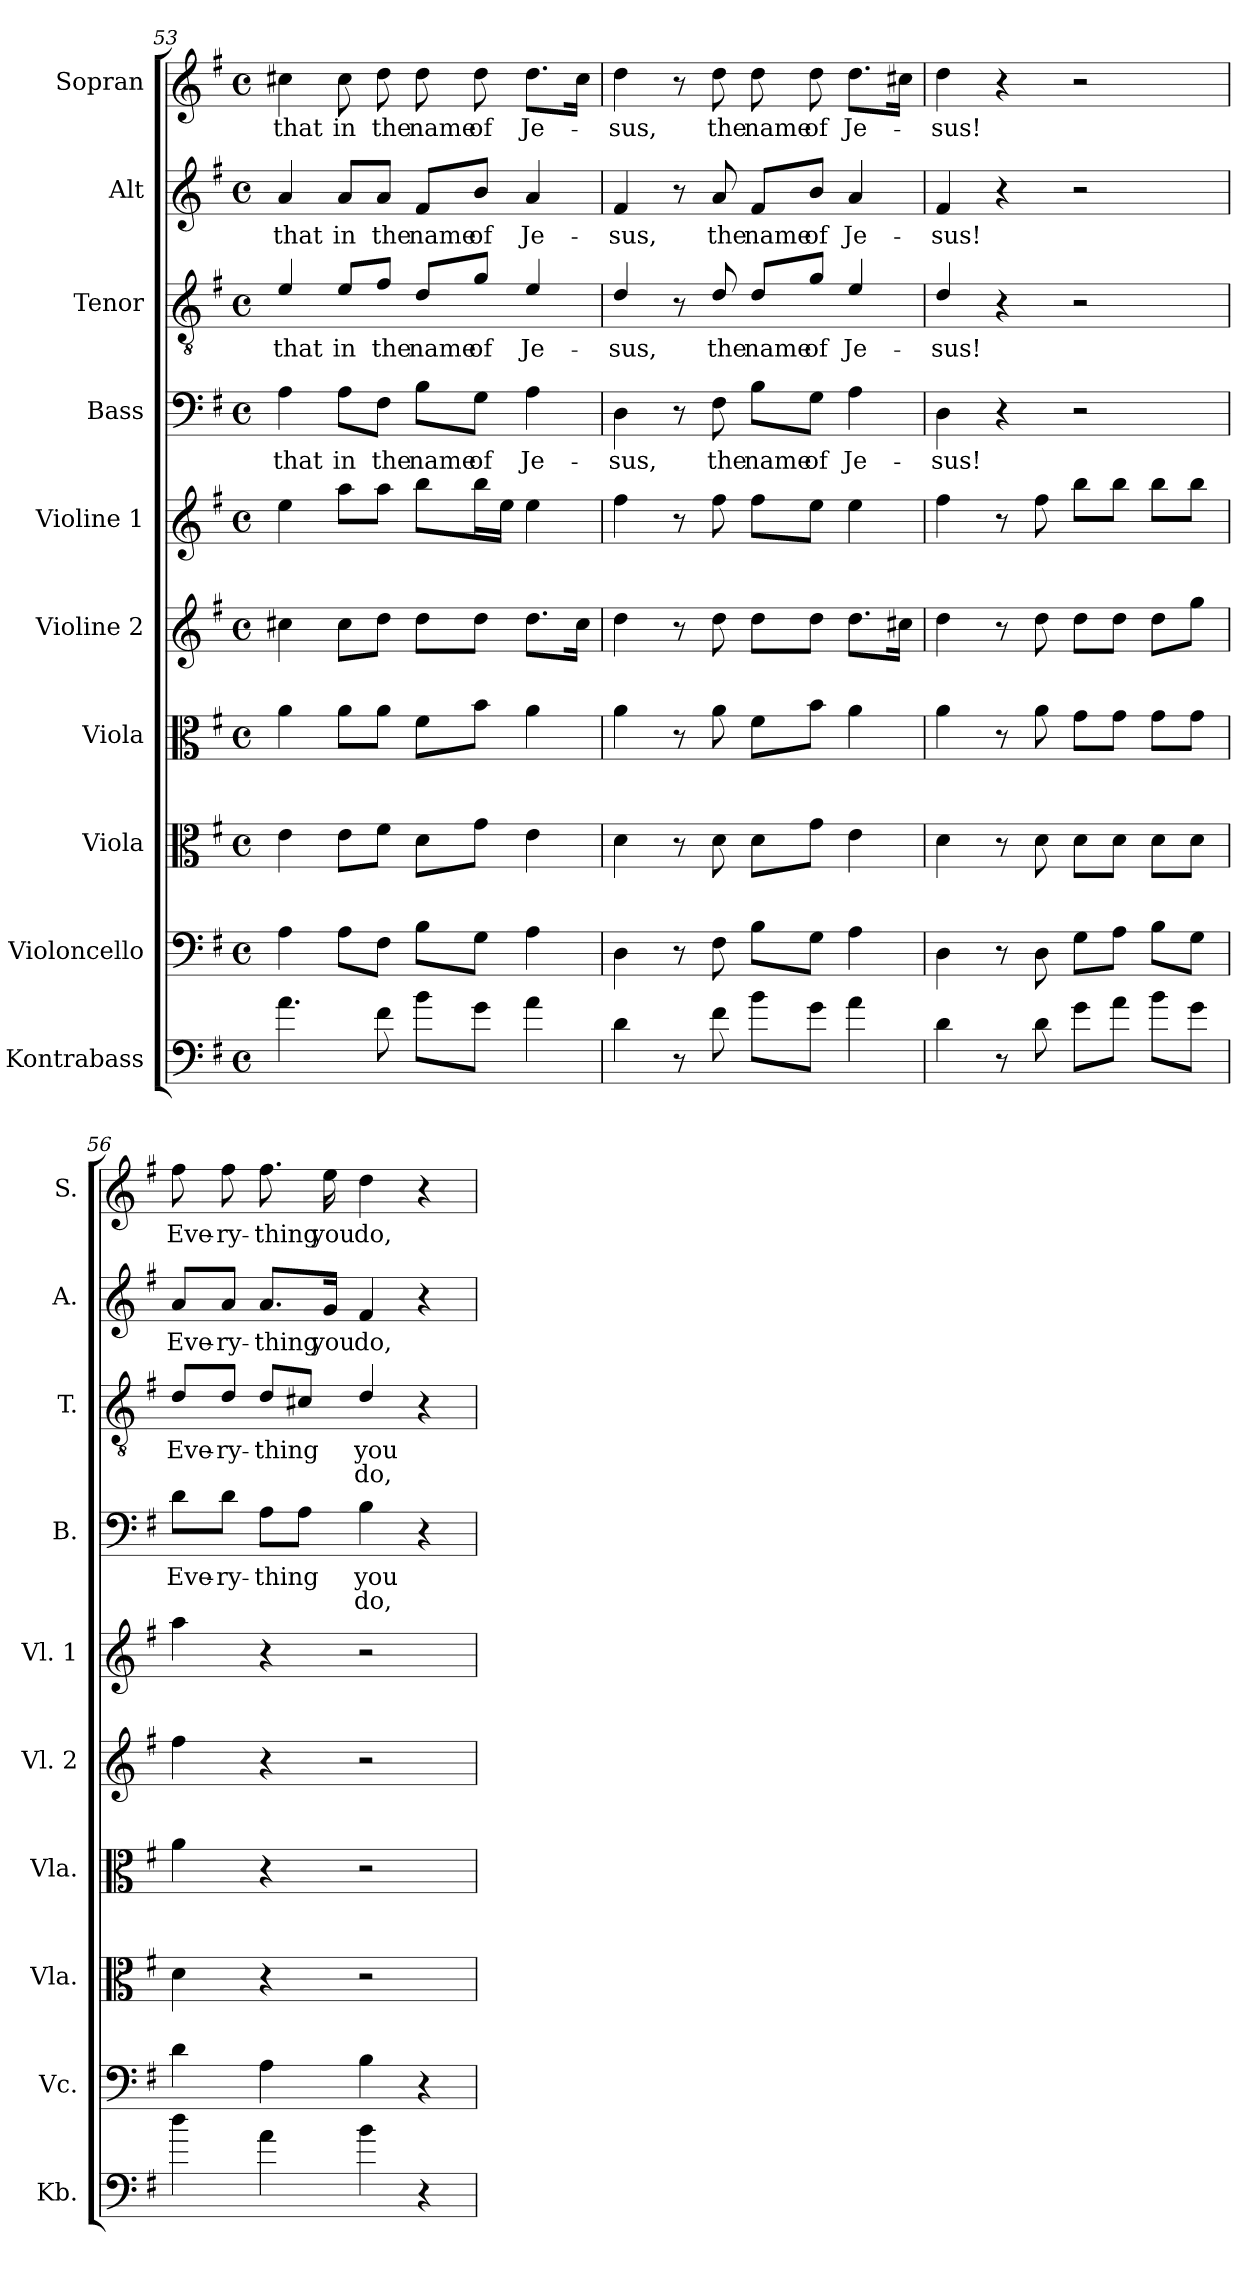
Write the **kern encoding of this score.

**kern	**kern	**kern	**kern	**kern	**kern	**kern	**text	**text	**kern	**text	**text	**kern	**text	**kern	**text
*part10	*part9	*part8	*part7	*part6	*part5	*part4	*part4	*part4	*part3	*part3	*part3	*part2	*part2	*part1	*part1
*staff10	*staff9	*staff8	*staff7	*staff6	*staff5	*staff4	*staff4	*staff4	*staff3	*staff3	*staff3	*staff2	*staff2	*staff1	*staff1
*I"Kontrabass	*I"Violoncello	*I"Viola	*I"Viola	*I"Violine 2	*I"Violine 1	*I"Bass	*	*	*I"Tenor	*	*	*I"Alt	*	*I"Sopran	*
*I'Kb.	*I'Vc.	*I'Vla.	*I'Vla.	*I'Vl. 2	*I'Vl. 1	*I'B.	*	*	*I'T.	*	*	*I'A.	*	*I'S.	*
*clefF4	*clefF4	*clefC3	*clefC3	*clefG2	*clefG2	*clefF4	*	*	*clefGv2	*	*	*clefG2	*	*clefG2	*
*ITrd7c12	*	*	*	*	*	*	*	*	*ITrd7c12	*	*	*	*	*	*
*k[f#]	*k[f#]	*k[f#]	*k[f#]	*k[f#]	*k[f#]	*k[f#]	*	*	*k[f#]	*	*	*k[f#]	*	*k[f#]	*
*G:	*G:	*G:	*G:	*G:	*G:	*G:	*	*	*G:	*	*	*G:	*	*G:	*
*M4/4	*M4/4	*M4/4	*M4/4	*M4/4	*M4/4	*M4/4	*	*	*M4/4	*	*	*M4/4	*	*M4/4	*
*met(c)	*met(c)	*met(c)	*met(c)	*met(c)	*met(c)	*met(c)	*	*	*met(c)	*	*	*met(c)	*	*met(c)	*
=53	=53	=53	=53	=53	=53	=53	=53	=53	=53	=53	=53	=53	=53	=53	=53
!	!	!	!	!	!	!	!LO:LY:b:color=#000000	!	!	!	!	!	!	!	!
!	!	!	!	!	!	!	!	!	!	!LO:LY:b:color=#000000	!	!	!	!	!
!	!	!	!	!	!	!	!	!	!	!	!	!	!LO:LY:b:color=#000000	!	!
!	!	!	!	!	!	!	!	!	!	!	!	!	!	!	!LO:LY:b:color=#000000
4.Ai\	4Ai\	4ei\	4ai\	4cc#Xi\	4eei\	4Ai\	that	.	4Ei/	that	.	4ai/	that	4cc#Xi\	that
!	!	!	!	!	!	!	!LO:LY:b:color=#000000	!	!	!	!	!	!	!	!
!	!	!	!	!	!	!	!	!	!	!LO:LY:b:color=#000000	!	!	!	!	!
!	!	!	!	!	!	!	!	!	!	!	!	!	!LO:LY:b:color=#000000	!	!
!	!	!	!	!	!	!	!	!	!	!	!	!	!	!	!LO:LY:b:color=#000000
.	8Ai\L	8ei\L	8ai\L	8cc#i\L	8aai\L	8Ai\L	in	.	8Ei/L	in	.	8ai/L	in	8cc#i\	in
!	!	!	!	!	!	!	!LO:LY:b:color=#000000	!	!	!	!	!	!	!	!
!	!	!	!	!	!	!	!	!	!	!LO:LY:b:color=#000000	!	!	!	!	!
!	!	!	!	!	!	!	!	!	!	!	!	!	!LO:LY:b:color=#000000	!	!
!	!	!	!	!	!	!	!	!	!	!	!	!	!	!	!LO:LY:b:color=#000000
8F#i\	8F#i\J	8f#i\J	8ai\J	8ddi\J	8aai\J	8F#i\J	the	.	8F#i/J	the	.	8ai/J	the	8ddi\	the
!	!	!	!	!	!	!	!LO:LY:b:color=#000000	!	!	!	!	!	!	!	!
!	!	!	!	!	!	!	!	!	!	!LO:LY:b:color=#000000	!	!	!	!	!
!	!	!	!	!	!	!	!	!	!	!	!	!	!LO:LY:b:color=#000000	!	!
!	!	!	!	!	!	!	!	!	!	!	!	!	!	!	!LO:LY:b:color=#000000
8Bi\L	8Bi\L	8di\L	8f#i\L	8ddi\L	8bbi\L	8Bi\L	name	.	8Di/L	name	.	8f#i/L	name	8ddi\	name
!	!	!	!	!	!	!	!LO:LY:b:color=#000000	!	!	!	!	!	!	!	!
!	!	!	!	!	!	!	!	!	!	!LO:LY:b:color=#000000	!	!	!	!	!
!	!	!	!	!	!	!	!	!	!	!	!	!	!LO:LY:b:color=#000000	!	!
!	!	!	!	!	!	!	!	!	!	!	!	!	!	!	!LO:LY:b:color=#000000
8Gi\J	8Gi\J	8gi\J	8bi\J	8ddi\J	16bbi\L	8Gi\J	of	.	8Gi/J	of	.	8bi/J	of	8ddi\	of
.	.	.	.	.	16eei\JJ	.	.	.	.	.	.	.	.	.	.
!	!	!	!	!	!	!	!LO:LY:b:color=#000000	!	!	!	!	!	!	!	!
!	!	!	!	!	!	!	!	!	!	!LO:LY:b:color=#000000	!	!	!	!	!
!	!	!	!	!	!	!	!	!	!	!	!	!	!LO:LY:b:color=#000000	!	!
!	!	!	!	!	!	!	!	!	!	!	!	!	!	!	!LO:LY:b:color=#000000
4Ai\	4Ai\	4ei\	4ai\	8.ddi\L	4eei\	4Ai\	Je-	.	4Ei/	Je-	.	4ai/	Je-	8.ddi\L	Je-
.	.	.	.	16cc#i\Jk	.	.	.	.	.	.	.	.	.	16cc#i\Jk	.
=54	=54	=54	=54	=54	=54	=54	=54	=54	=54	=54	=54	=54	=54	=54	=54
!	!	!	!	!	!	!	!LO:LY:b:color=#000000	!	!	!	!	!	!	!	!
!	!	!	!	!	!	!	!	!	!	!LO:LY:b:color=#000000	!	!	!	!	!
!	!	!	!	!	!	!	!	!	!	!	!	!	!LO:LY:b:color=#000000	!	!
!	!	!	!	!	!	!	!	!	!	!	!	!	!	!	!LO:LY:b:color=#000000
4Di\	4Di\	4di\	4ai\	4ddi\	4ff#i\	4Di\	-sus,	.	4Di/	-sus,	.	4f#i/	-sus,	4ddi\	-sus,
8r	8r	8r	8r	8r	8r	8r	.	.	8r	.	.	8r	.	8r	.
!	!	!	!	!	!	!	!LO:LY:b:color=#000000	!	!	!	!	!	!	!	!
!	!	!	!	!	!	!	!	!	!	!LO:LY:b:color=#000000	!	!	!	!	!
!	!	!	!	!	!	!	!	!	!	!	!	!	!LO:LY:b:color=#000000	!	!
!	!	!	!	!	!	!	!	!	!	!	!	!	!	!	!LO:LY:b:color=#000000
8F#i\	8F#i\	8di\	8ai\	8ddi\	8ff#i\	8F#i\	the	.	8Di/	the	.	8ai/	the	8ddi\	the
!	!	!	!	!	!	!	!LO:LY:b:color=#000000	!	!	!	!	!	!	!	!
!	!	!	!	!	!	!	!	!	!	!LO:LY:b:color=#000000	!	!	!	!	!
!	!	!	!	!	!	!	!	!	!	!	!	!	!LO:LY:b:color=#000000	!	!
!	!	!	!	!	!	!	!	!	!	!	!	!	!	!	!LO:LY:b:color=#000000
8Bi\L	8Bi\L	8di\L	8f#i\L	8ddi\L	8ff#i\L	8Bi\L	name	.	8Di/L	name	.	8f#i/L	name	8ddi\	name
!	!	!	!	!	!	!	!LO:LY:b:color=#000000	!	!	!	!	!	!	!	!
!	!	!	!	!	!	!	!	!	!	!LO:LY:b:color=#000000	!	!	!	!	!
!	!	!	!	!	!	!	!	!	!	!	!	!	!LO:LY:b:color=#000000	!	!
!	!	!	!	!	!	!	!	!	!	!	!	!	!	!	!LO:LY:b:color=#000000
8Gi\J	8Gi\J	8gi\J	8bi\J	8ddi\J	8eei\J	8Gi\J	of	.	8Gi/J	of	.	8bi/J	of	8ddi\	of
!	!	!	!	!	!	!	!LO:LY:b:color=#000000	!	!	!	!	!	!	!	!
!	!	!	!	!	!	!	!	!	!	!LO:LY:b:color=#000000	!	!	!	!	!
!	!	!	!	!	!	!	!	!	!	!	!	!	!LO:LY:b:color=#000000	!	!
!	!	!	!	!	!	!	!	!	!	!	!	!	!	!	!LO:LY:b:color=#000000
4Ai\	4Ai\	4ei\	4ai\	8.ddi\L	4eei\	4Ai\	Je-	.	4Ei/	Je-	.	4ai/	Je-	8.ddi\L	Je-
.	.	.	.	16cc#Xi\Jk	.	.	.	.	.	.	.	.	.	16cc#Xi\Jk	.
=55	=55	=55	=55	=55	=55	=55	=55	=55	=55	=55	=55	=55	=55	=55	=55
!	!	!	!	!	!	!	!LO:LY:b:color=#000000	!	!	!	!	!	!	!	!
!	!	!	!	!	!	!	!	!	!	!LO:LY:b:color=#000000	!	!	!	!	!
!	!	!	!	!	!	!	!	!	!	!	!	!	!LO:LY:b:color=#000000	!	!
!	!	!	!	!	!	!	!	!	!	!	!	!	!	!	!LO:LY:b:color=#000000
4Di\	4Di\	4di\	4ai\	4ddi\	4ff#i\	4Di\	-sus!	.	4Di/	-sus!	.	4f#i/	-sus!	4ddi\	-sus!
8r	8r	8r	8r	8r	8r	4r	.	.	4r	.	.	4r	.	4r	.
8Di\	8Di\	8di\	8ai\	8ddi\	8ff#i\	.	.	.	.	.	.	.	.	.	.
8Gi\L	8Gi\L	8di\L	8gi\L	8ddi\L	8bbi\L	2r	.	.	2r	.	.	2r	.	2r	.
8Ai\J	8Ai\J	8di\J	8gi\J	8ddi\J	8bbi\J	.	.	.	.	.	.	.	.	.	.
8Bi\L	8Bi\L	8di\L	8gi\L	8ddi\L	8bbi\L	.	.	.	.	.	.	.	.	.	.
8Gi\J	8Gi\J	8di\J	8gi\J	8ggi\J	8bbi\J	.	.	.	.	.	.	.	.	.	.
=56	=56	=56	=56	=56	=56	=56	=56	=56	=56	=56	=56	=56	=56	=56	=56
!	!	!	!	!	!	!	!LO:LY:b:color=#000000	!	!	!	!	!	!	!	!
!	!	!	!	!	!	!	!	!	!	!LO:LY:b:color=#000000	!	!	!	!	!
!	!	!	!	!	!	!	!	!	!	!	!	!	!LO:LY:b:color=#000000	!	!
!	!	!	!	!	!	!	!	!	!	!	!	!	!	!	!LO:LY:b:color=#000000
4di\	4di\	4di\	4ai\	4ff#i\	4aai\	8di\L	Eve-	.	8Di/L	Eve-	.	8ai/L	Eve-	8ff#i\	Eve-
!	!	!	!	!	!	!	!LO:LY:b:color=#000000	!	!	!	!	!	!	!	!
!	!	!	!	!	!	!	!	!	!	!LO:LY:b:color=#000000	!	!	!	!	!
!	!	!	!	!	!	!	!	!	!	!	!	!	!LO:LY:b:color=#000000	!	!
!	!	!	!	!	!	!	!	!	!	!	!	!	!	!	!LO:LY:b:color=#000000
.	.	.	.	.	.	8di\J	-ry-	.	8Di/J	-ry-	.	8ai/J	-ry-	8ff#i\	-ry-
!	!	!	!	!	!	!	!LO:LY:b:color=#000000	!	!	!	!	!	!	!	!
!	!	!	!	!	!	!	!	!	!	!LO:LY:b:color=#000000	!	!	!	!	!
!	!	!	!	!	!	!	!	!	!	!	!	!	!LO:LY:b:color=#000000	!	!
!	!	!	!	!	!	!	!	!	!	!	!	!	!	!	!LO:LY:b:color=#000000
4Ai\	4Ai\	4r	4r	4r	4r	8Ai\L	-thing	.	8Di/L	-thing	.	8.ai/L	-thing	8.ff#i\	-thing
.	.	.	.	.	.	8Ai\J	.	.	8C#Xi/J	.	.	.	.	.	.
!	!	!	!	!	!	!	!	!	!	!	!	!	!LO:LY:b:color=#000000	!	!
!	!	!	!	!	!	!	!	!	!	!	!	!	!	!	!LO:LY:b:color=#000000
.	.	.	.	.	.	.	.	.	.	.	.	16gi/Jk	you	16eei\	you
!	!	!	!	!	!	!	!LO:LY:b:color=#000000	!LO:LY:b:color=#000000	!	!	!	!	!	!	!
!	!	!	!	!	!	!	!	!	!	!LO:LY:b:color=#000000	!LO:LY:b:color=#000000	!	!	!	!
!	!	!	!	!	!	!	!	!	!	!	!	!	!LO:LY:b:color=#000000	!	!
!	!	!	!	!	!	!	!	!	!	!	!	!	!	!	!LO:LY:b:color=#000000
4Bi\	4Bi\	2r	2r	2r	2r	4Bi\	you	do,	4Di/	you	do,	4f#i/	do,	4ddi\	do,
4r	4r	.	.	.	.	4r	.	.	4r	.	.	4r	.	4r	.
=	=	=	=	=	=	=	=	=	=	=	=	=	=	=	=
*-	*-	*-	*-	*-	*-	*-	*-	*-	*-	*-	*-	*-	*-	*-	*-
